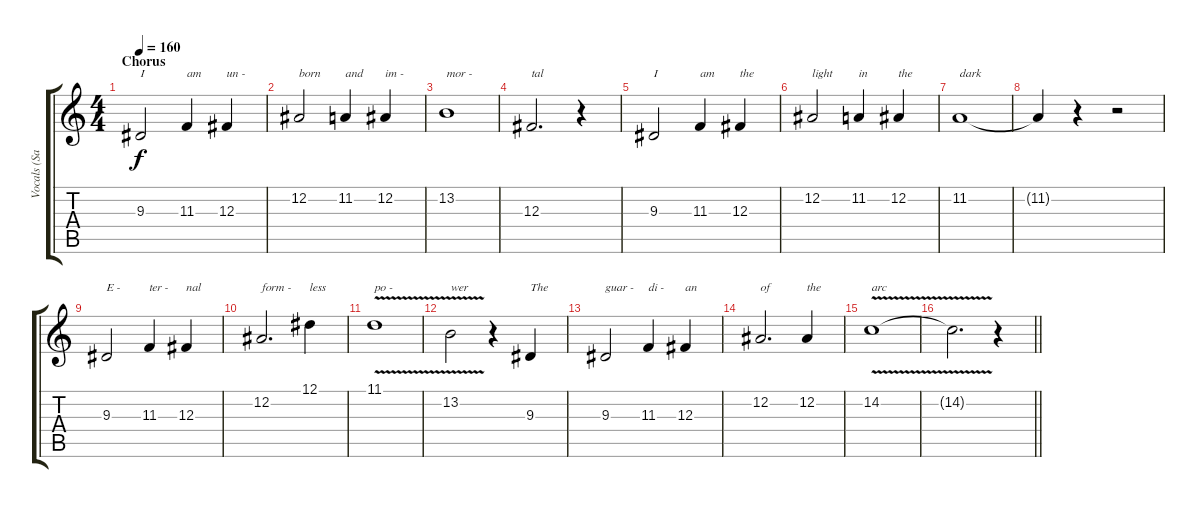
\track ("Vocals (Sabine)" "Vocals (Sa") {instrument flute}
\staff {score tabs}
\tuning (Eb4 Bb3 Gb3 Db3 Ab2 Eb2) {hide}
\ts (4 4)
\section ("" "Chorus")
\tempo 160
\clef g2
\ks c
9.3.2{txt "I" dy f} 11.3.4{txt "am"} 12.3.4{txt "un -"} |
12.2.2{txt "born"} 11.2.4{txt "and"} 12.2.4{txt "im -"} |
13.2.1{txt "mor -"} |
12.3.2{d txt "tal"} r.4 |
9.3.2{txt "I"} 11.3.4{txt "am"} 12.3.4{txt "the"} |
12.2.2{txt "light"} 11.2.4{txt "in"} 12.2.4{txt "the"} |
11.2.1{txt "dark"} |
11.2{t}.4 r.4 r.2 |
9.3.2{txt "E -"} 11.3.4{txt "ter -"} 12.3.4{txt "nal"} |
12.2.2{d txt "form -"} 12.1.4{txt "less"} |
11.1{v}.1{txt "po -"} |
13.2{v}.2{txt "wer"} r.4 9.3.4{txt "The"} |
9.3.2{txt "guar -"} 11.3.4{txt "di -"} 12.3.4{txt "an"} |
12.2.2{d txt "of"} 12.2.4{txt "the"} |
14.2{v}.1{txt "arc"} |
\barLineRight lightlight
14.2{t}.2{d} r.4
